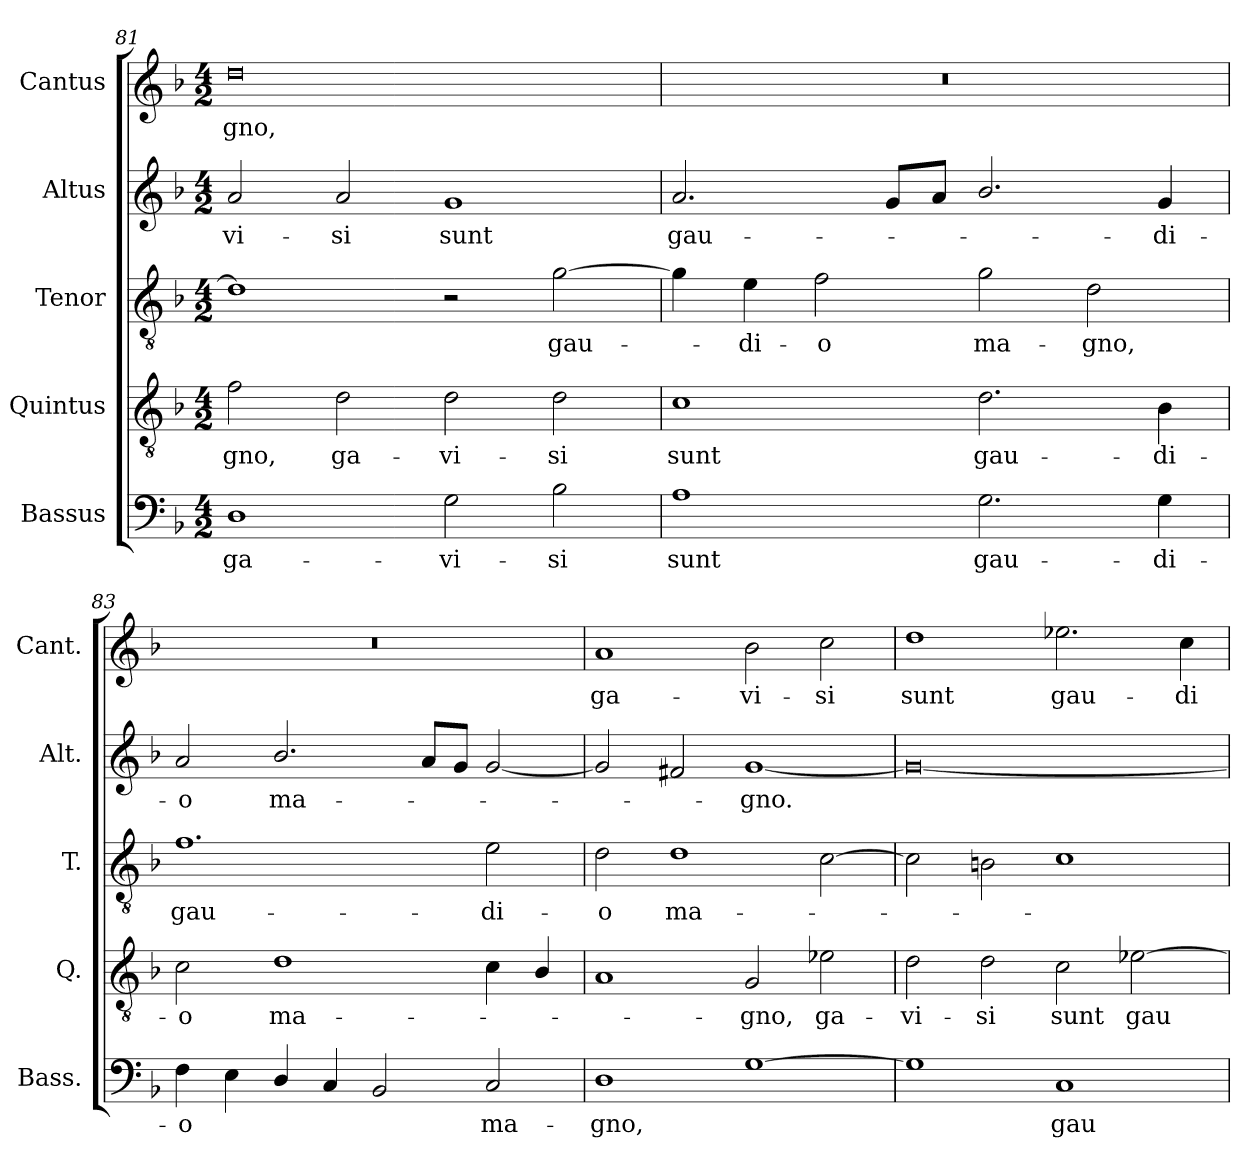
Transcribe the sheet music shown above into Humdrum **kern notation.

**kern	**text	**kern	**text	**kern	**text	**kern	**text	**kern	**text
*part5	*part5	*part4	*part4	*part3	*part3	*part2	*part2	*part1	*part1
*staff5	*staff5	*staff4	*staff4	*staff3	*staff3	*staff2	*staff2	*staff1	*staff1
*I"Bassus	*	*I"Quintus	*	*I"Tenor	*	*I"Altus	*	*I"Cantus	*
*I'Bass.	*	*I'Q.	*	*I'T.	*	*I'Alt.	*	*I'Cant.	*
*clefF4	*	*clefGv2	*	*clefGv2	*	*clefG2	*	*clefG2	*
*	*	*ITrd7c12	*	*ITrd7c12	*	*	*	*	*
*k[b-]	*	*k[b-]	*	*k[b-]	*	*k[b-]	*	*k[b-]	*
*F:	*	*F:	*	*F:	*	*F:	*	*F:	*
*M4/2	*	*M4/2	*	*M4/2	*	*M4/2	*	*M4/2	*
=81	=81	=81	=81	=81	=81	=81	=81	=81	=81
!	!LO:LY:b:color=#000000	!	!	!	!	!	!	!	!
!	!	!	!LO:LY:b:color=#000000	!	!	!	!	!	!
!	!	!	!	!	!	!	!LO:LY:b:color=#000000	!	!
!	!	!	!	!	!	!	!	!	!LO:LY:b:color=#000000
1Di	ga-	2Fi\	-gno,	1Di]	.	2ai/	-vi-	0ddi	-gno,
!	!	!	!LO:LY:b:color=#000000	!	!	!	!	!	!
!	!	!	!	!	!	!	!LO:LY:b:color=#000000	!	!
.	.	2Di\	ga-	.	.	2ai/	-si	.	.
!	!LO:LY:b:color=#000000	!	!	!	!	!	!	!	!
!	!	!	!LO:LY:b:color=#000000	!	!	!	!	!	!
!	!	!	!	!	!	!	!LO:LY:b:color=#000000	!	!
2Gi\	-vi-	2Di\	-vi-	2r	.	1gi	sunt	.	.
!	!LO:LY:b:color=#000000	!	!	!	!	!	!	!	!
!	!	!	!LO:LY:b:color=#000000	!	!	!	!	!	!
!	!	!	!	!	!LO:LY:b:color=#000000	!	!	!	!
2B-i\	-si	2Di\	-si	[2Gi\	gau-	.	.	.	.
!!LO:LB:g=z
=82	=82	=82	=82	=82	=82	=82	=82	=82	=82
!	!LO:LY:b:color=#000000	!	!	!	!	!	!	!	!
!	!	!	!LO:LY:b:color=#000000	!	!	!	!	!	!
!	!	!	!	!	!	!	!LO:LY:b:color=#000000	!LO:N:vis=1	!
1Ai	sunt	1Ci	sunt	4Gi\]	.	2.ai/	gau-	0r	.
!	!	!	!	!	!LO:LY:b:color=#000000	!	!	!	!
.	.	.	.	4Ei\	-di-	.	.	.	.
!	!	!	!	!	!LO:LY:b:color=#000000	!	!	!	!
.	.	.	.	2Fi\	-o	.	.	.	.
.	.	.	.	.	.	8gi/L	.	.	.
.	.	.	.	.	.	8ai/J	.	.	.
!	!LO:LY:b:color=#000000	!	!	!	!	!	!	!	!
!	!	!	!LO:LY:b:color=#000000	!	!	!	!	!	!
!	!	!	!	!	!LO:LY:b:color=#000000	!	!	!	!
2.Gi\	gau-	2.Di\	gau-	2Gi\	ma-	2.b-i/	.	.	.
!	!	!	!	!	!LO:LY:b:color=#000000	!	!	!	!
.	.	.	.	2Di\	-gno,	.	.	.	.
!	!LO:LY:b:color=#000000	!	!	!	!	!	!	!	!
!	!	!	!LO:LY:b:color=#000000	!	!	!	!	!	!
!	!	!	!	!	!	!	!LO:LY:b:color=#000000	!	!
4Gi\	-di-	4BB-i\	-di-	.	.	4gi/	-di-	.	.
=83	=83	=83	=83	=83	=83	=83	=83	=83	=83
!	!LO:LY:b:color=#000000	!	!	!	!	!	!	!	!
!	!	!	!LO:LY:b:color=#000000	!	!	!	!	!	!
!	!	!	!	!	!LO:LY:b:color=#000000	!	!	!	!
!	!	!	!	!	!	!	!LO:LY:b:color=#000000	!LO:N:vis=1	!
4Fi\	-o	2Ci\	-o	1.Fi	gau-	2ai/	-o	0r	.
4Ei\	.	.	.	.	.	.	.	.	.
!	!	!	!LO:LY:b:color=#000000	!	!	!	!	!	!
!	!	!	!	!	!	!	!LO:LY:b:color=#000000	!	!
4Di/	.	1Di	ma-	.	.	2.b-i/	ma-	.	.
4Ci/	.	.	.	.	.	.	.	.	.
2BB-i/	.	.	.	.	.	.	.	.	.
.	.	.	.	.	.	8ai/L	.	.	.
.	.	.	.	.	.	8gi/J	.	.	.
!	!LO:LY:b:color=#000000	!	!	!	!	!	!	!	!
!	!	!	!	!	!LO:LY:b:color=#000000	!	!	!	!
2Ci/	ma-	4Ci\	.	2Ei\	-di-	[2gi/	.	.	.
.	.	4BB-i/	.	.	.	.	.	.	.
=84	=84	=84	=84	=84	=84	=84	=84	=84	=84
!	!LO:LY:b:color=#000000	!	!	!	!	!	!	!	!
!	!	!	!	!	!LO:LY:b:color=#000000	!	!	!	!
!	!	!	!	!	!	!	!	!	!LO:LY:b:color=#000000
1Di	-gno,	1AAi	.	2Di\	-o	2gi/]	.	1ai	ga-
!	!	!	!	!	!LO:LY:b:color=#000000	!	!	!	!
.	.	.	.	1Di	ma-	2f#Xi/	.	.	.
!	!	!	!LO:LY:b:color=#000000	!	!	!	!	!	!
!	!	!	!	!	!	!	!LO:LY:b:color=#000000	!	!
!	!	!	!	!	!	!	!	!	!LO:LY:b:color=#000000
[1Gi	.	2GGi/	-gno,	.	.	[1gi	-gno.	2b-i\	-vi-
!	!	!	!LO:LY:b:color=#000000	!	!	!	!	!	!
!	!	!	!	!	!	!	!	!	!LO:LY:b:color=#000000
.	.	2E-Xi\	ga-	[2Ci\	.	.	.	2cci\	-si
=85	=85	=85	=85	=85	=85	=85	=85	=85	=85
!	!	!	!LO:LY:b:color=#000000	!	!	!	!	!	!
!	!	!	!	!	!	!	!	!	!LO:LY:b:color=#000000
1Gi]	.	2Di\	-vi-	2Ci\]	.	0gi_	.	1ddi	sunt
!	!	!	!LO:LY:b:color=#000000	!	!	!	!	!	!
.	.	2Di\	-si	2BBni\	.	.	.	.	.
!	!LO:LY:b:color=#000000	!	!	!	!	!	!	!	!
!	!	!	!LO:LY:b:color=#000000	!	!	!	!	!	!
!	!	!	!	!	!	!	!	!	!LO:LY:b:color=#000000
1Ci	gau-	2Ci\	sunt	1Ci	.	.	.	2.ee-Xi\	gau-
!	!	!	!LO:LY:b:color=#000000	!	!	!	!	!	!
.	.	[2E-Xi\	gau-	.	.	.	.	.	.
!	!	!	!	!	!	!	!	!	!LO:LY:b:color=#000000
.	.	.	.	.	.	.	.	4cci\	-di-
=	=	=	=	=	=	=	=	=	=
*-	*-	*-	*-	*-	*-	*-	*-	*-	*-
